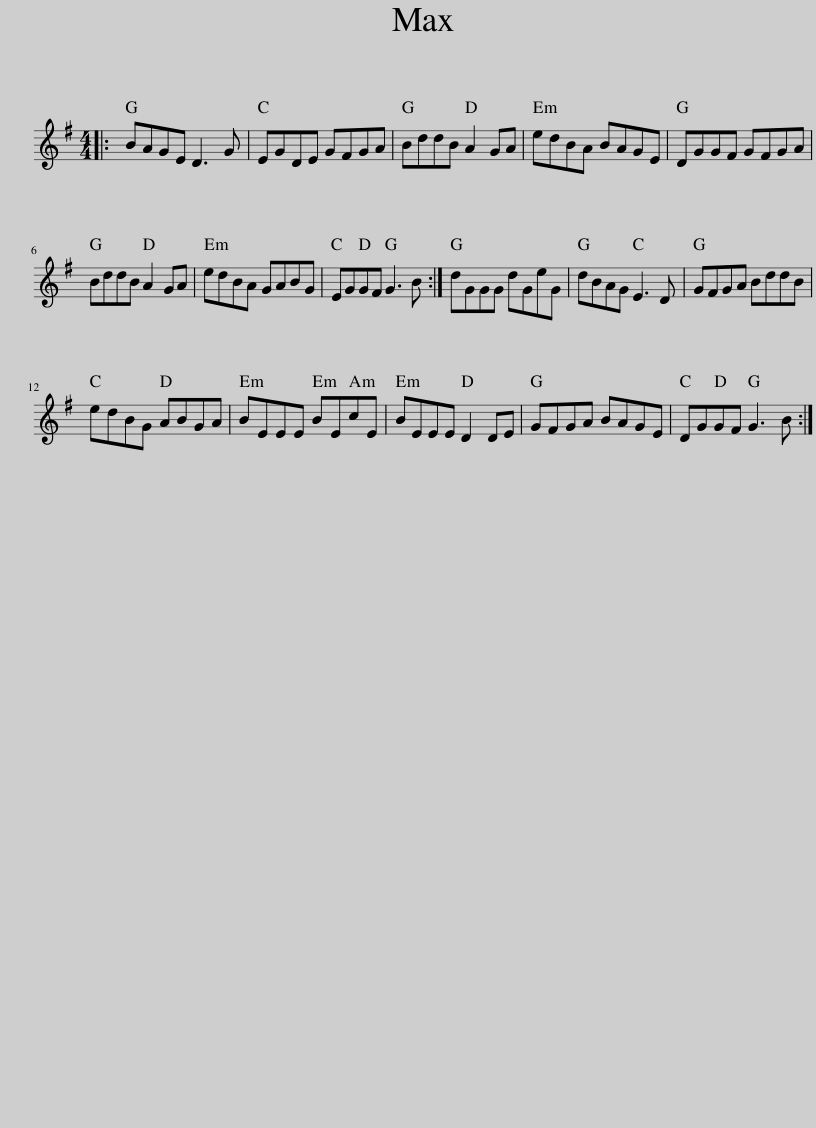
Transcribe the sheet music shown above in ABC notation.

X:1
L:1/8
M:4/4
I:linebreak $
K:G
V:1 treble
V:1
|: BAGE D3 G | EGDE GFGA | BddB A2 GA | edBA BAGE | DGGF GFGA |$ %5
 BddB A2 GA | edBA GABG | EGGF G3 B :| dGGG dGeG | dBAG E3 D | %10
 GFGA BddB |$ edBG ABGA | BEEE BEcE | BEEE D2 DE | GFGA BAGE | %15
 DGGF G3 B :| %16
